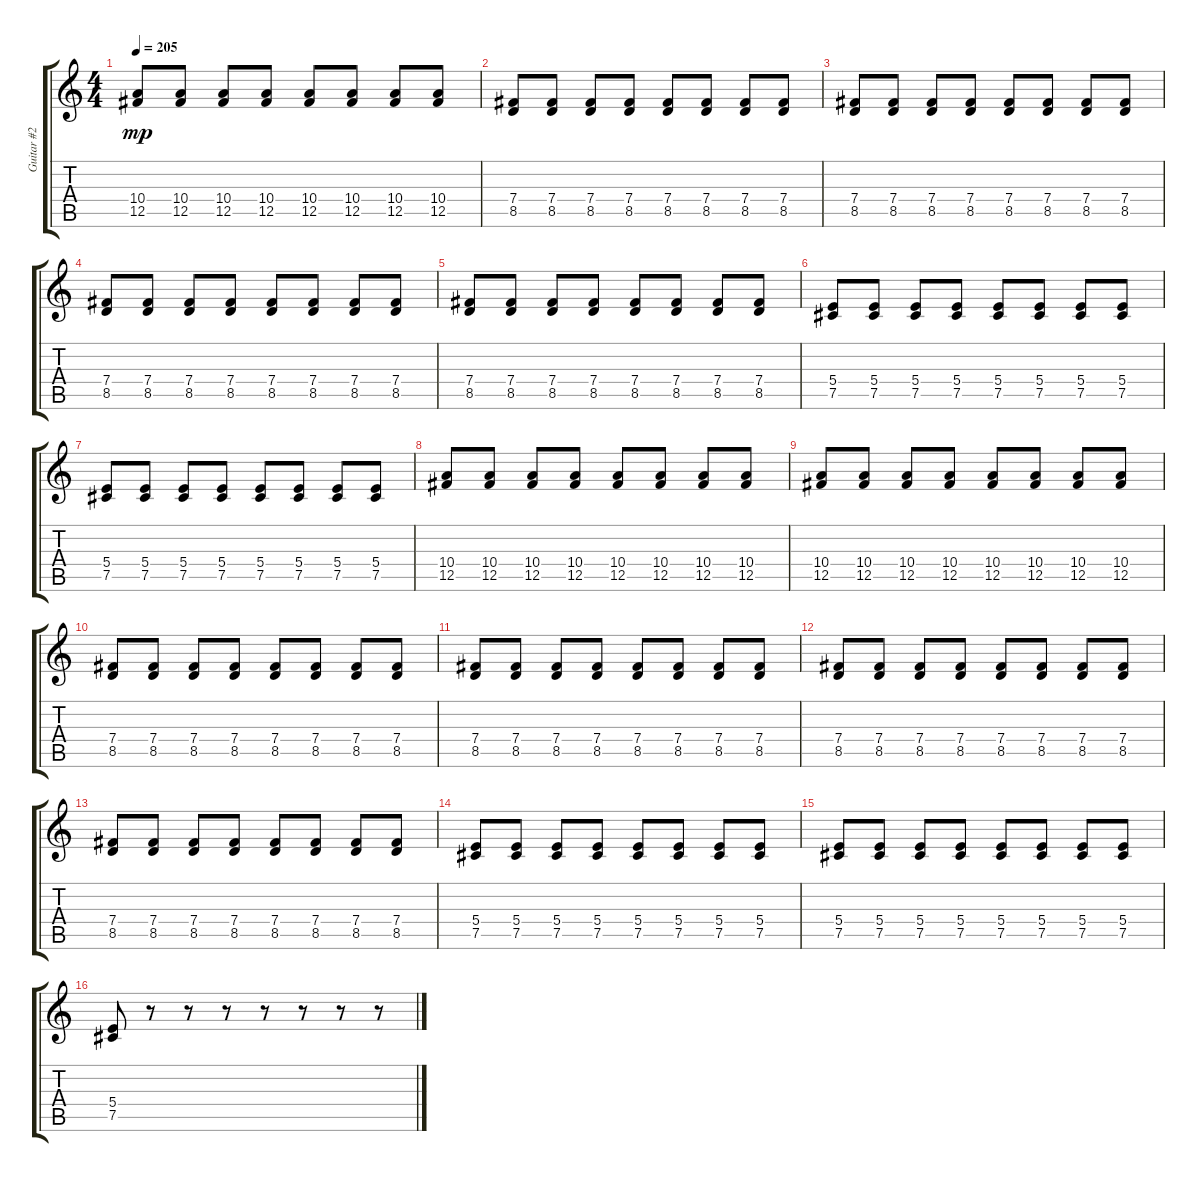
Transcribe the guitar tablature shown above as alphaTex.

\track ("Guitar #2" "Guitar #2") {instrument distortionguitar}
\staff {score tabs}
\tuning (Db4 Ab3 E3 B2 Gb2 B1) {hide}
\ts (4 4)
\tempo 205
\clef g2
\ks c
(10.4 12.5).8{dy mp} (10.4 12.5).8 (10.4 12.5).8 (10.4 12.5).8 (10.4 12.5).8 (10.4 12.5).8 (10.4 12.5).8 (10.4 12.5).8 |
(7.4 8.5).8 (7.4 8.5).8 (7.4 8.5).8 (7.4 8.5).8 (7.4 8.5).8 (7.4 8.5).8 (7.4 8.5).8 (7.4 8.5).8 |
(7.4 8.5).8 (7.4 8.5).8 (7.4 8.5).8 (7.4 8.5).8 (7.4 8.5).8 (7.4 8.5).8 (7.4 8.5).8 (7.4 8.5).8 |
(7.4 8.5).8 (7.4 8.5).8 (7.4 8.5).8 (7.4 8.5).8 (7.4 8.5).8 (7.4 8.5).8 (7.4 8.5).8 (7.4 8.5).8 |
(7.4 8.5).8 (7.4 8.5).8 (7.4 8.5).8 (7.4 8.5).8 (7.4 8.5).8 (7.4 8.5).8 (7.4 8.5).8 (7.4 8.5).8 |
(5.4 7.5).8 (5.4 7.5).8 (5.4 7.5).8 (5.4 7.5).8 (5.4 7.5).8 (5.4 7.5).8 (5.4 7.5).8 (5.4 7.5).8 |
(5.4 7.5).8 (5.4 7.5).8 (5.4 7.5).8 (5.4 7.5).8 (5.4 7.5).8 (5.4 7.5).8 (5.4 7.5).8 (5.4 7.5).8 |
(10.4 12.5).8 (10.4 12.5).8 (10.4 12.5).8 (10.4 12.5).8 (10.4 12.5).8 (10.4 12.5).8 (10.4 12.5).8 (10.4 12.5).8 |
(10.4 12.5).8 (10.4 12.5).8 (10.4 12.5).8 (10.4 12.5).8 (10.4 12.5).8 (10.4 12.5).8 (10.4 12.5).8 (10.4 12.5).8 |
(7.4 8.5).8 (7.4 8.5).8 (7.4 8.5).8 (7.4 8.5).8 (7.4 8.5).8 (7.4 8.5).8 (7.4 8.5).8 (7.4 8.5).8 |
(7.4 8.5).8 (7.4 8.5).8 (7.4 8.5).8 (7.4 8.5).8 (7.4 8.5).8 (7.4 8.5).8 (7.4 8.5).8 (7.4 8.5).8 |
(7.4 8.5).8 (7.4 8.5).8 (7.4 8.5).8 (7.4 8.5).8 (7.4 8.5).8 (7.4 8.5).8 (7.4 8.5).8 (7.4 8.5).8 |
(7.4 8.5).8 (7.4 8.5).8 (7.4 8.5).8 (7.4 8.5).8 (7.4 8.5).8 (7.4 8.5).8 (7.4 8.5).8 (7.4 8.5).8 |
(5.4 7.5).8 (5.4 7.5).8 (5.4 7.5).8 (5.4 7.5).8 (5.4 7.5).8 (5.4 7.5).8 (5.4 7.5).8 (5.4 7.5).8 |
(5.4 7.5).8 (5.4 7.5).8 (5.4 7.5).8 (5.4 7.5).8 (5.4 7.5).8 (5.4 7.5).8 (5.4 7.5).8 (5.4 7.5).8 |
(5.4 7.5).8 r.8 r.8 r.8 r.8 r.8 r.8 r.8
